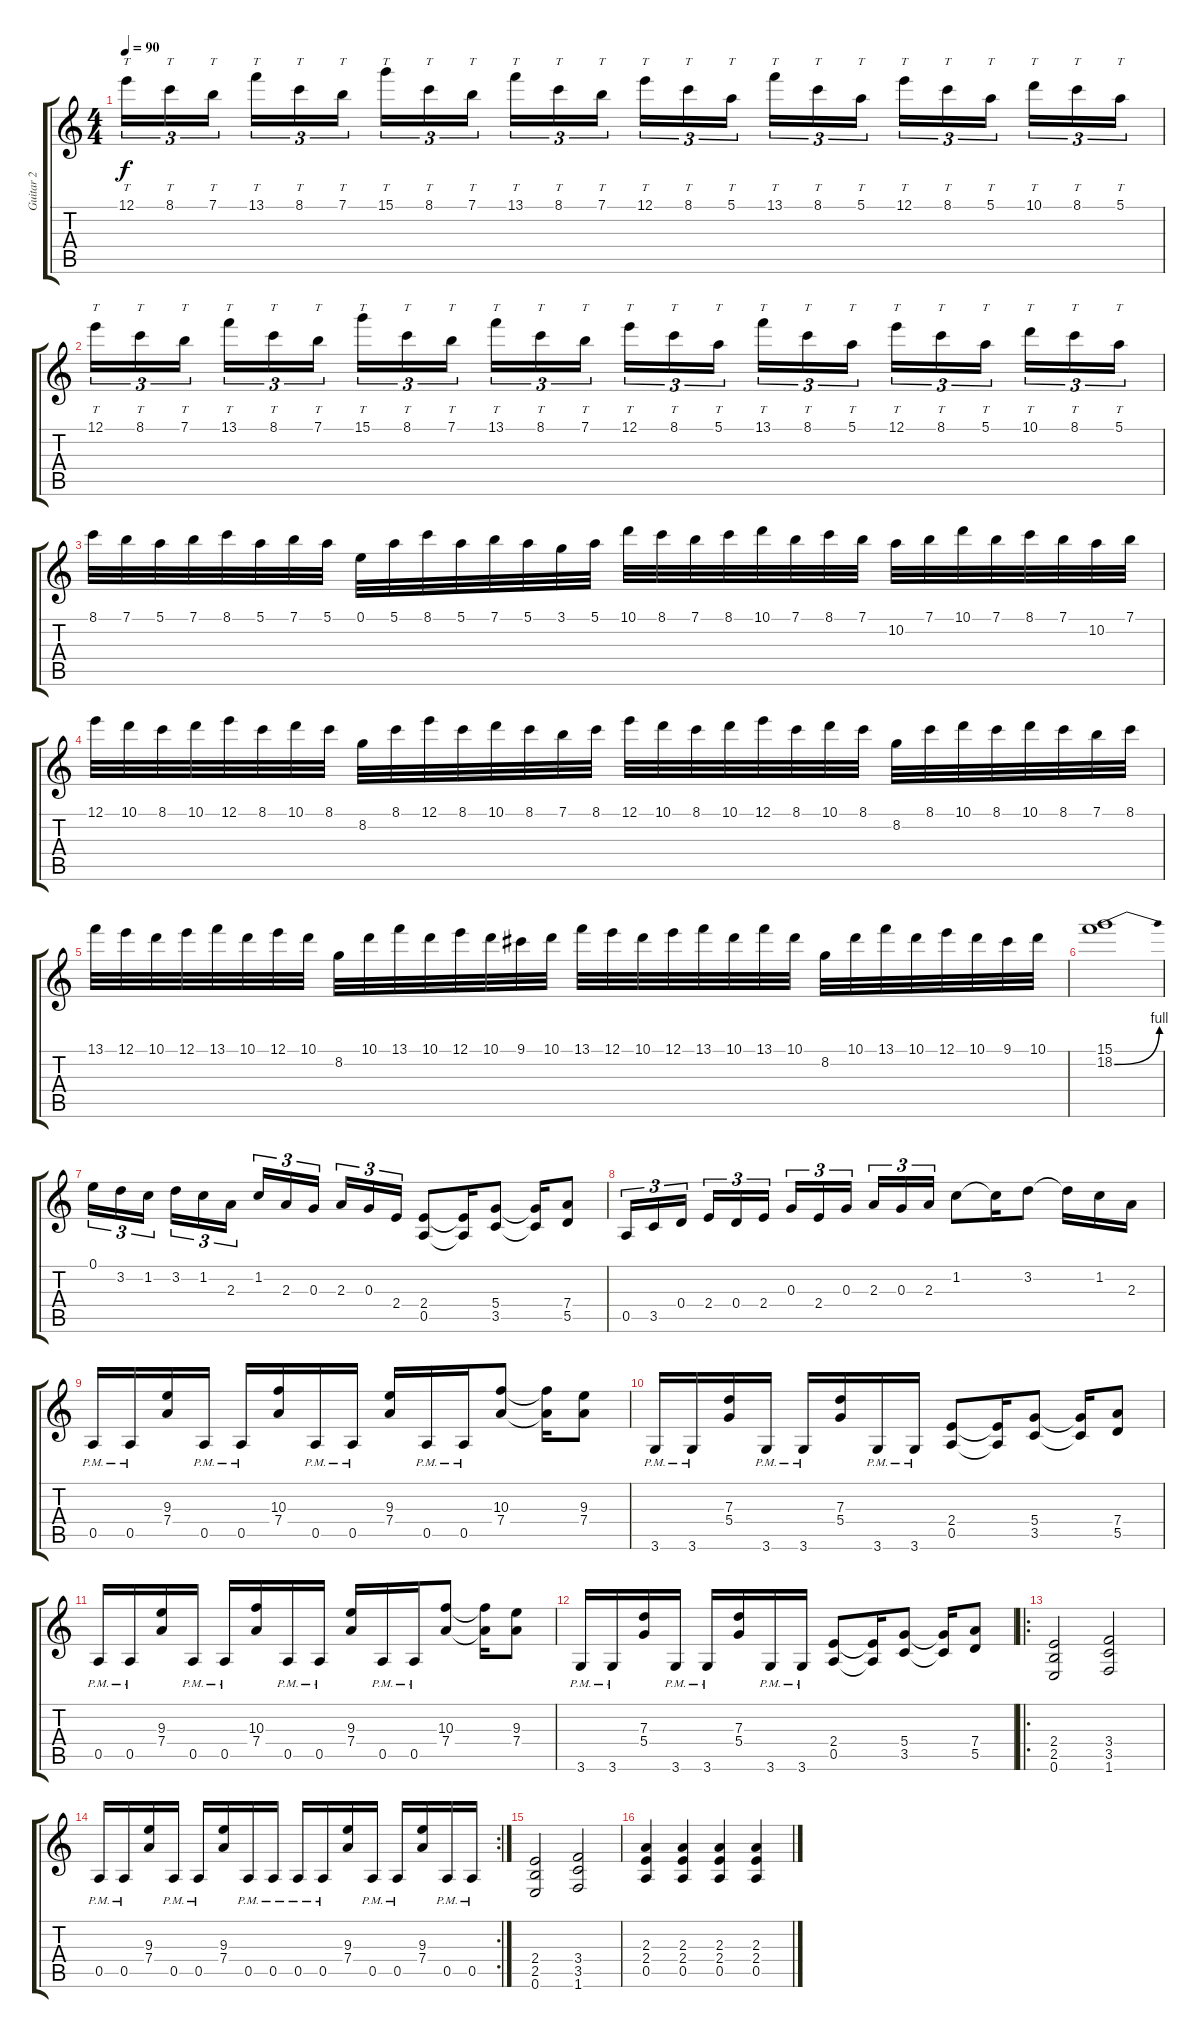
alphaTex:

\track ("Guitar 2" "Guitar 2") {instrument distortionguitar}
\staff {score tabs}
\tuning (E4 B3 G3 D3 A2 E2) {hide}
\ts (4 4)
\tempo 90
\clef g2
\ks c
12.1.16{tt tu (3 2) dy f} 8.1.16{tt tu (3 2)} 7.1.16{tt tu (3 2)} 13.1.16{tt tu (3 2)} 8.1.16{tt tu (3 2)} 7.1.16{tt tu (3 2)} 15.1.16{tt tu (3 2)} 8.1.16{tt tu (3 2)} 7.1.16{tt tu (3 2)} 13.1.16{tt tu (3 2)} 8.1.16{tt tu (3 2)} 7.1.16{tt tu (3 2)} 12.1.16{tt tu (3 2)} 8.1.16{tt tu (3 2)} 5.1.16{tt tu (3 2)} 13.1.16{tt tu (3 2)} 8.1.16{tt tu (3 2)} 5.1.16{tt tu (3 2)} 12.1.16{tt tu (3 2)} 8.1.16{tt tu (3 2)} 5.1.16{tt tu (3 2)} 10.1.16{tt tu (3 2)} 8.1.16{tt tu (3 2)} 5.1.16{tt tu (3 2)} |
12.1.16{tt tu (3 2)} 8.1.16{tt tu (3 2)} 7.1.16{tt tu (3 2)} 13.1.16{tt tu (3 2)} 8.1.16{tt tu (3 2)} 7.1.16{tt tu (3 2)} 15.1.16{tt tu (3 2)} 8.1.16{tt tu (3 2)} 7.1.16{tt tu (3 2)} 13.1.16{tt tu (3 2)} 8.1.16{tt tu (3 2)} 7.1.16{tt tu (3 2)} 12.1.16{tt tu (3 2)} 8.1.16{tt tu (3 2)} 5.1.16{tt tu (3 2)} 13.1.16{tt tu (3 2)} 8.1.16{tt tu (3 2)} 5.1.16{tt tu (3 2)} 12.1.16{tt tu (3 2)} 8.1.16{tt tu (3 2)} 5.1.16{tt tu (3 2)} 10.1.16{tt tu (3 2)} 8.1.16{tt tu (3 2)} 5.1.16{tt tu (3 2)} |
8.1.32 7.1.32 5.1.32 7.1.32 8.1.32 5.1.32 7.1.32 5.1.32 0.1.32 5.1.32 8.1.32 5.1.32 7.1.32 5.1.32 3.1.32 5.1.32 10.1.32 8.1.32 7.1.32 8.1.32 10.1.32 7.1.32 8.1.32 7.1.32 10.2.32 7.1.32 10.1.32 7.1.32 8.1.32 7.1.32 10.2.32 7.1.32 |
12.1.32 10.1.32 8.1.32 10.1.32 12.1.32 8.1.32 10.1.32 8.1.32 8.2.32 8.1.32 12.1.32 8.1.32 10.1.32 8.1.32 7.1.32 8.1.32 12.1.32 10.1.32 8.1.32 10.1.32 12.1.32 8.1.32 10.1.32 8.1.32 8.2.32 8.1.32 10.1.32 8.1.32 10.1.32 8.1.32 7.1.32 8.1.32 |
13.1.32 12.1.32 10.1.32 12.1.32 13.1.32 10.1.32 12.1.32 10.1.32 8.2.32 10.1.32 13.1.32 10.1.32 12.1.32 10.1.32 9.1.32 10.1.32 13.1.32 12.1.32 10.1.32 12.1.32 13.1.32 10.1.32 13.1.32 10.1.32 8.2.32 10.1.32 13.1.32 10.1.32 12.1.32 10.1.32 9.1.32 10.1.32 |
(15.1 18.2{be (bend 0 0 60 4)}).1 |
0.1.16{tu (3 2)} 3.2.16{tu (3 2)} 1.2.16{tu (3 2)} 3.2.16{tu (3 2)} 1.2.16{tu (3 2)} 2.3.16{tu (3 2)} 1.2.16{tu (3 2)} 2.3.16{tu (3 2)} 0.3.16{tu (3 2)} 2.3.16{tu (3 2)} 0.3.16{tu (3 2)} 2.4.16{tu (3 2)} (2.4 0.5).8 (2.4{t} 0.5{t}).16 (5.4 3.5).8 (5.4{t} 3.5{t}).16 (7.4 5.5).8 |
0.5.16{tu (3 2)} 3.5.16{tu (3 2)} 0.4.16{tu (3 2)} 2.4.16{tu (3 2)} 0.4.16{tu (3 2)} 2.4.16{tu (3 2)} 0.3.16{tu (3 2)} 2.4.16{tu (3 2)} 0.3.16{tu (3 2)} 2.3.16{tu (3 2)} 0.3.16{tu (3 2)} 2.3.16{tu (3 2)} 1.2.8 1.2{t}.16 3.2.8 3.2{t}.16 1.2.16 2.3.16 |
0.5{pm}.16 0.5{pm}.16 (9.3 7.4).16 0.5{pm}.16 0.5{pm}.16 (10.3 7.4).16 0.5{pm}.16 0.5{pm}.16 (9.3 7.4).16 0.5{pm}.16 0.5{pm}.16 (10.3 7.4).8 (10.3{t} 7.4{t}).16 (9.3 7.4).8 |
3.6{pm}.16 3.6{pm}.16 (7.3 5.4).16 3.6{pm}.16 3.6{pm}.16 (7.3 5.4).16 3.6{pm}.16 3.6{pm}.16 (2.4 0.5).8 (2.4{t} 0.5{t}).16 (5.4 3.5).8 (5.4{t} 3.5{t}).16 (7.4 5.5).8 |
0.5{pm}.16 0.5{pm}.16 (9.3 7.4).16 0.5{pm}.16 0.5{pm}.16 (10.3 7.4).16 0.5{pm}.16 0.5{pm}.16 (9.3 7.4).16 0.5{pm}.16 0.5{pm}.16 (10.3 7.4).8 (10.3{t} 7.4{t}).16 (9.3 7.4).8 |
3.6{pm}.16 3.6{pm}.16 (7.3 5.4).16 3.6{pm}.16 3.6{pm}.16 (7.3 5.4).16 3.6{pm}.16 3.6{pm}.16 (2.4 0.5).8 (2.4{t} 0.5{t}).16 (5.4 3.5).8 (5.4{t} 3.5{t}).16 (7.4 5.5).8 |
\ro
(2.4 2.5 0.6).2 (3.4 3.5 1.6).2 |
\rc 2
0.5{pm}.16 0.5{pm}.16 (9.3 7.4).16 0.5{pm}.16 0.5{pm}.16 (9.3 7.4).16 0.5{pm}.16 0.5{pm}.16 0.5{pm}.16 0.5{pm}.16 (9.3 7.4).16 0.5{pm}.16 0.5{pm}.16 (9.3 7.4).16 0.5{pm}.16 0.5{pm}.16 |
(2.4 2.5 0.6).2 (3.4 3.5 1.6).2 |
(2.3 2.4 0.5).4 (2.3 2.4 0.5).4 (2.3 2.4 0.5).4 (2.3 2.4 0.5).4
